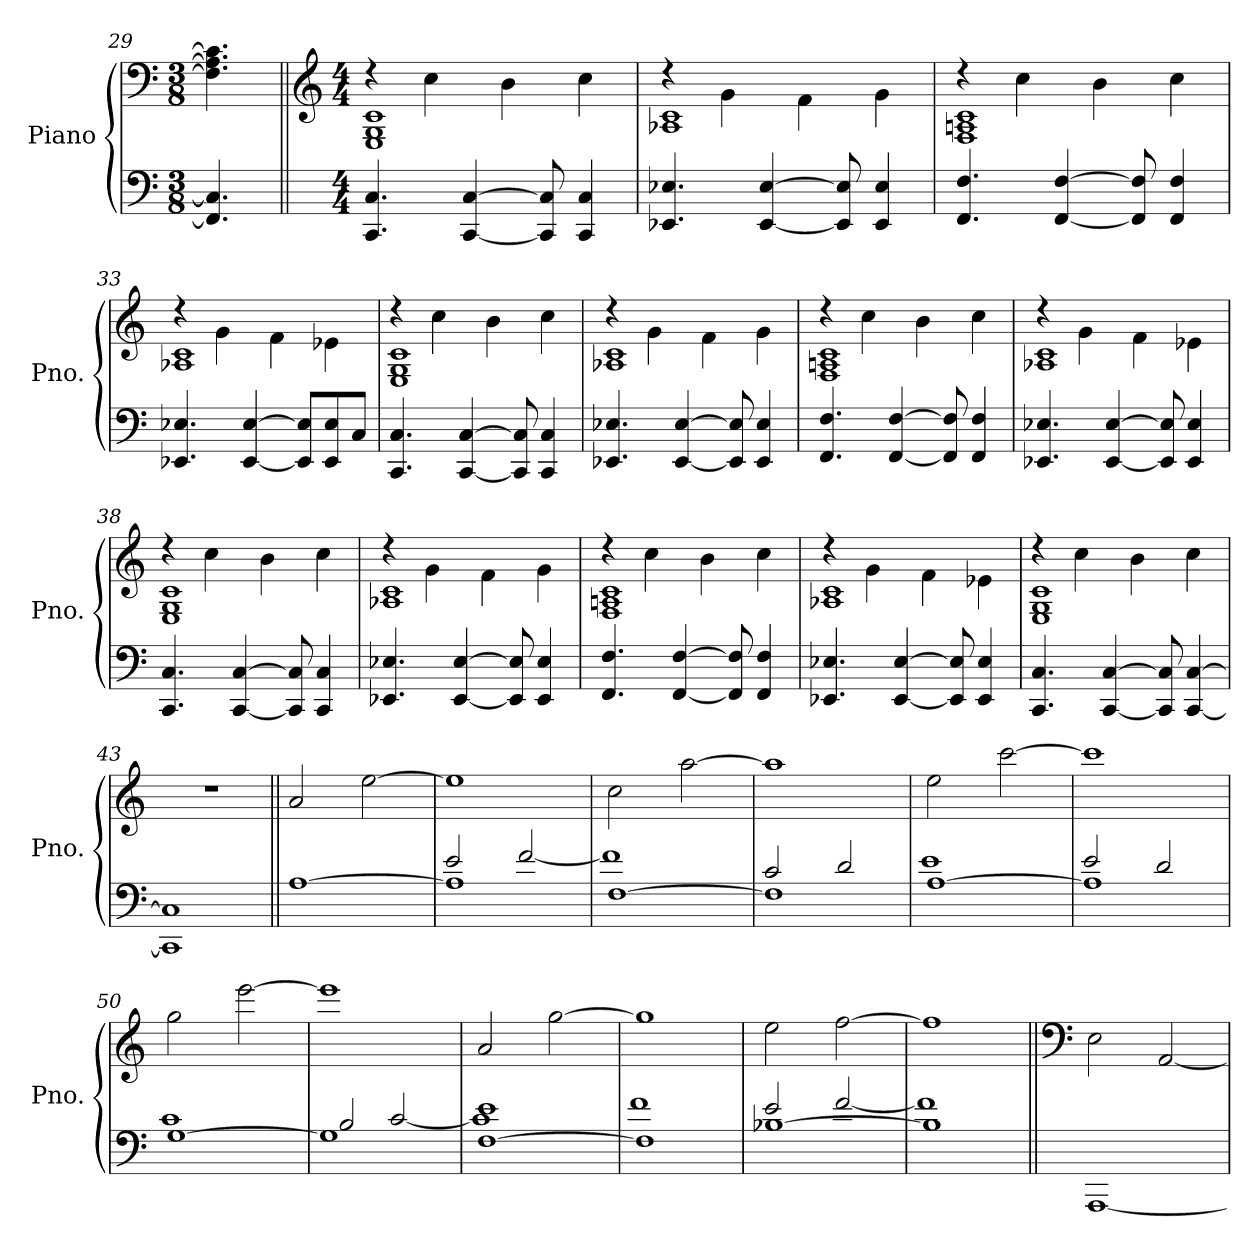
**kern	**kern
*part1	*part1
*staff2	*staff1
*I"Piano	*
*I'Pno.	*
!!LO:LB:g=z
*clefF4	*clefF4
*k[]	*k[]
*M3/8	*M3/8
=29	=29
4.FF/] 4.C/]	4.F\] 4.A\] 4.c\]
=30||	=30||
*	*clefG2
*M4/4	*M4/4
*	*^
4.CC/ 4.C/	1E 1G 1c	4rdd
.	.	4cc\
[4CC/ [4C/	.	.
.	.	4b\
8CC/] 8C/]	.	.
4CC/ 4C/	.	4cc\
=31	=31	=31
4.EE-X/ 4.E-X/	1A-X 1c	4rdd
.	.	4g\
[4EE-/ [4E-/	.	.
.	.	4f\
8EE-/] 8E-/]	.	.
4EE-/ 4E-/	.	4g\
!!LO:LB:g=z	!!
=32	=32	=32
4.FF/ 4.F/	1F 1An 1c	4rdd
.	.	4cc\
[4FF/ [4F/	.	.
.	.	4b\
8FF/] 8F/]	.	.
4FF/ 4F/	.	4cc\
=33	=33	=33
4.EE-X/ 4.E-X/	1A-X 1c	4rdd
.	.	4g\
[4EE-/ [4E-/	.	.
.	.	4f\
8EE-/] 8E-/]L	.	.
8EE-/ 8E-/	.	4e-X\
8C/J	.	.
=34	=34	=34
4.CC/ 4.C/	1E 1G 1c	4rdd
.	.	4cc\
[4CC/ [4C/	.	.
.	.	4b\
8CC/] 8C/]	.	.
4CC/ 4C/	.	4cc\
!!LO:PB:g=z	!!
=35	=35	=35
4.EE-X/ 4.E-X/	1A-X 1c	4rdd
.	.	4g\
[4EE-/ [4E-/	.	.
.	.	4f\
8EE-/] 8E-/]	.	.
4EE-/ 4E-/	.	4g\
=36	=36	=36
4.FF/ 4.F/	1F 1An 1c	4rdd
.	.	4cc\
[4FF/ [4F/	.	.
.	.	4b\
8FF/] 8F/]	.	.
4FF/ 4F/	.	4cc\
=37	=37	=37
4.EE-X/ 4.E-X/	1A-X 1c	4rdd
.	.	4g\
[4EE-/ [4E-/	.	.
.	.	4f\
8EE-/] 8E-/]	.	.
4EE-/ 4E-/	.	4e-X\
!!LO:LB:g=z	!!
=38	=38	=38
4.CC/ 4.C/	1E 1G 1c	4rdd
.	.	4cc\
[4CC/ [4C/	.	.
.	.	4b\
8CC/] 8C/]	.	.
4CC/ 4C/	.	4cc\
=39	=39	=39
4.EE-X/ 4.E-X/	1A-X 1c	4rdd
.	.	4g\
[4EE-/ [4E-/	.	.
.	.	4f\
8EE-/] 8E-/]	.	.
4EE-/ 4E-/	.	4g\
=40	=40	=40
4.FF/ 4.F/	1F 1An 1c	4rdd
.	.	4cc\
[4FF/ [4F/	.	.
.	.	4b\
8FF/] 8F/]	.	.
4FF/ 4F/	.	4cc\
!!LO:LB:g=z	!!
=41	=41	=41
4.EE-X/ 4.E-X/	1A-X 1c	4rdd
.	.	4g\
[4EE-/ [4E-/	.	.
.	.	4f\
8EE-/] 8E-/]	.	.
4EE-/ 4E-/	.	4e-X\
=42	=42	=42
4.CC/ 4.C/	1E 1G 1c	4rdd
.	.	4cc\
[4CC/ [4C/	.	.
.	.	4b\
8CC/] 8C/]	.	.
[4CC/ [4C/	.	4cc\
*	*v	*v
=43	=43
1CC] 1C]	1r
!!LO:LB:g=z
=44||	=44||
[1A	2a/
.	[2ee\
=45	=45
*^	*
1A]	2e/	1ee]
.	[2f/	.
=46	=46	=46
[1F	1f]	2cc\
.	.	[2aa\
=47	=47	=47
1F]	2c/	1aa]
.	2d/	.
!!LO:LB:g=z
=48	=48	=48
[1A	1e	2ee\
.	.	[2ccc\
=49	=49	=49
1A]	2e/	1ccc]
.	2d/	.
=50	=50	=50
[1G	1c	2gg\
.	.	[2eee\
=51	=51	=51
1G]	2B/	1eee]
.	[2c/	.
!!LO:PB:g=z
=52	=52	=52
[1F 1e	1c]	2a/
.	.	[2gg\
=53	=53	=53
1F]	1f	1gg]
=54	=54	=54
[1B-X	2e/	2ee\
.	[2f/	[2ff\
=55	=55	=55
1B-]	1f]	1ff]
*v	*v	*
!!LO:LB:g=z
=56||	=56||
*	*clefF4
[1AAA	2E\
.	[2AA/
=	=
*-	*-
